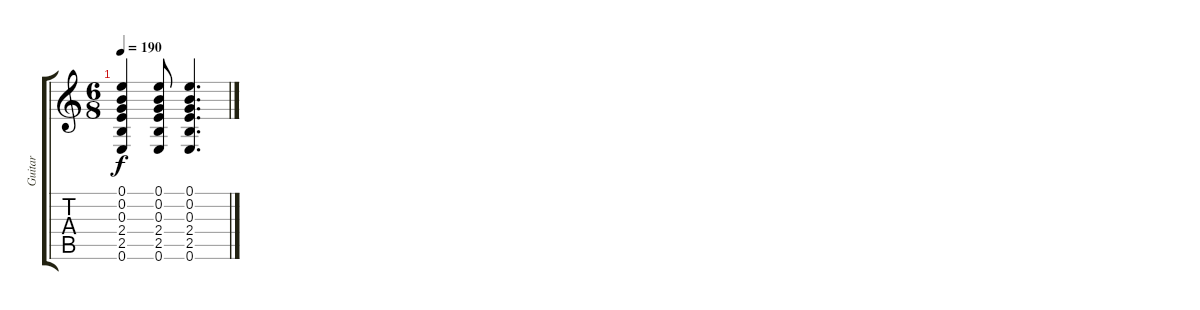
\track ("Guitar" "Guitar") {instrument acousticguitarsteel}
\staff {score tabs}
\tuning (E4 B3 G3 D3 A2 E2) {hide}
\ts (6 8)
\tempo 190
\clef g2
\ks c
(0.1 0.2 0.3 2.4 2.5 0.6).4{dy f} (0.1 0.2 0.3 2.4 2.5 0.6).8 (0.1 0.2 0.3 2.4 2.5 0.6).4{d}
